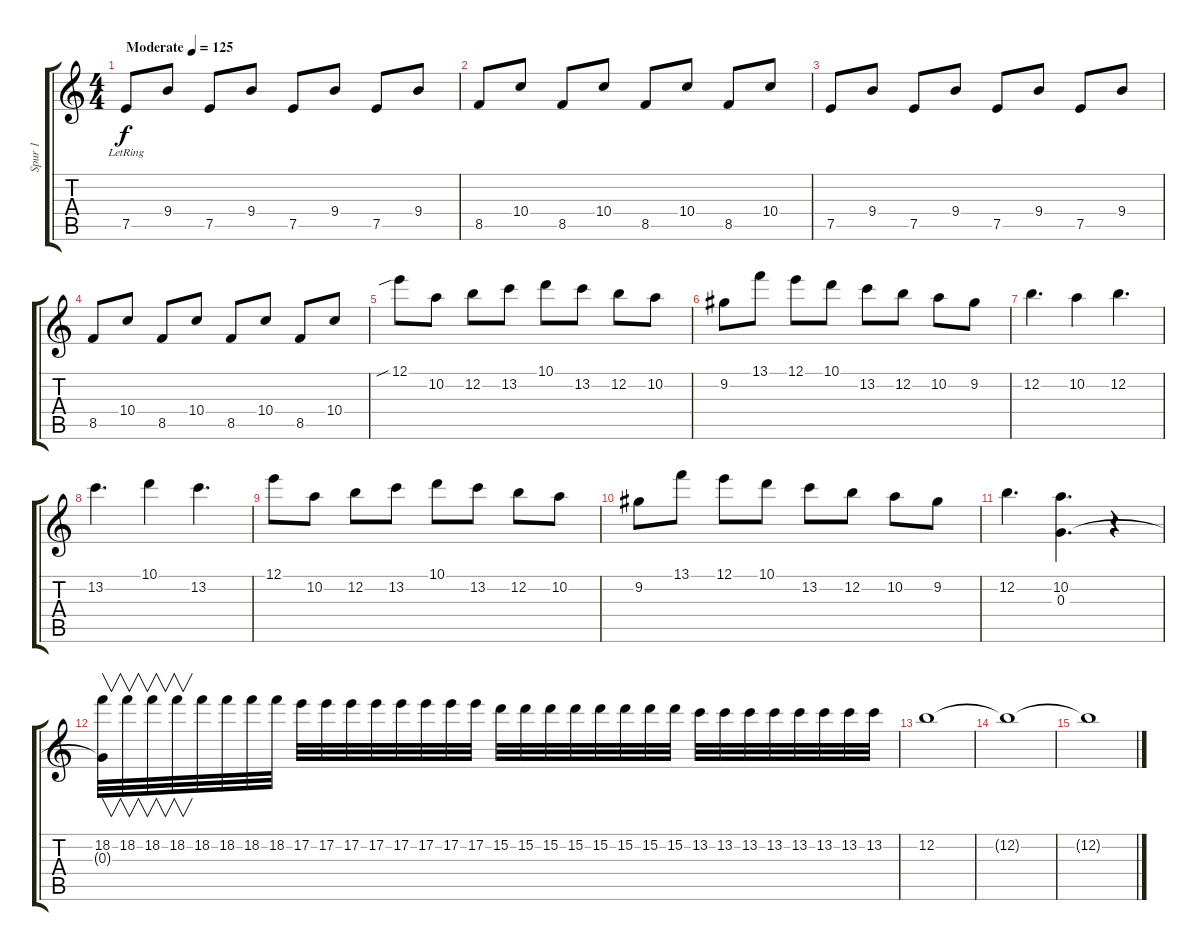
\track ("Spur 1" "Spur 1") {instrument distortionguitar}
\staff {score tabs}
\tuning (E4 B3 G3 D3 A2 E2) {hide}
\ts (4 4)
\tempo (125 "Moderate")
\clef g2
\ks c
7.5{lr}.8{dy f instrument distortionguitar} 9.4.8 7.5.8 9.4.8 7.5.8 9.4.8 7.5.8 9.4.8 |
8.5.8 10.4.8 8.5.8 10.4.8 8.5.8 10.4.8 8.5.8 10.4.8 |
7.5.8 9.4.8 7.5.8 9.4.8 7.5.8 9.4.8 7.5.8 9.4.8 |
8.5.8 10.4.8 8.5.8 10.4.8 8.5.8 10.4.8 8.5.8 10.4.8 |
12.1{sib}.8 10.2.8 12.2.8 13.2.8 10.1.8 13.2.8 12.2.8 10.2.8 |
9.2.8 13.1.8 12.1.8 10.1.8 13.2.8 12.2.8 10.2.8 9.2.8 |
12.2.4{d} 10.2.4 12.2.4{d} |
13.2.4{d} 10.1.4 13.2.4{d} |
12.1.8 10.2.8 12.2.8 13.2.8 10.1.8 13.2.8 12.2.8 10.2.8 |
9.2.8 13.1.8 12.1.8 10.1.8 13.2.8 12.2.8 10.2.8 9.2.8 |
12.2.4{d} (10.2 0.3).4{d} r.4 |
(18.2 0.3{t}).32{v} 18.2.32{v} 18.2.32{v} 18.2.32{v} 18.2.32 18.2.32 18.2.32 18.2.32 17.2.32 17.2.32 17.2.32 17.2.32 17.2.32 17.2.32 17.2.32 17.2.32 15.2.32 15.2.32 15.2.32 15.2.32 15.2.32 15.2.32 15.2.32 15.2.32 13.2.32 13.2.32 13.2.32 13.2.32 13.2.32 13.2.32 13.2.32 13.2.32 |
12.2.1 |
12.2{t}.1 |
12.2{t}.1
